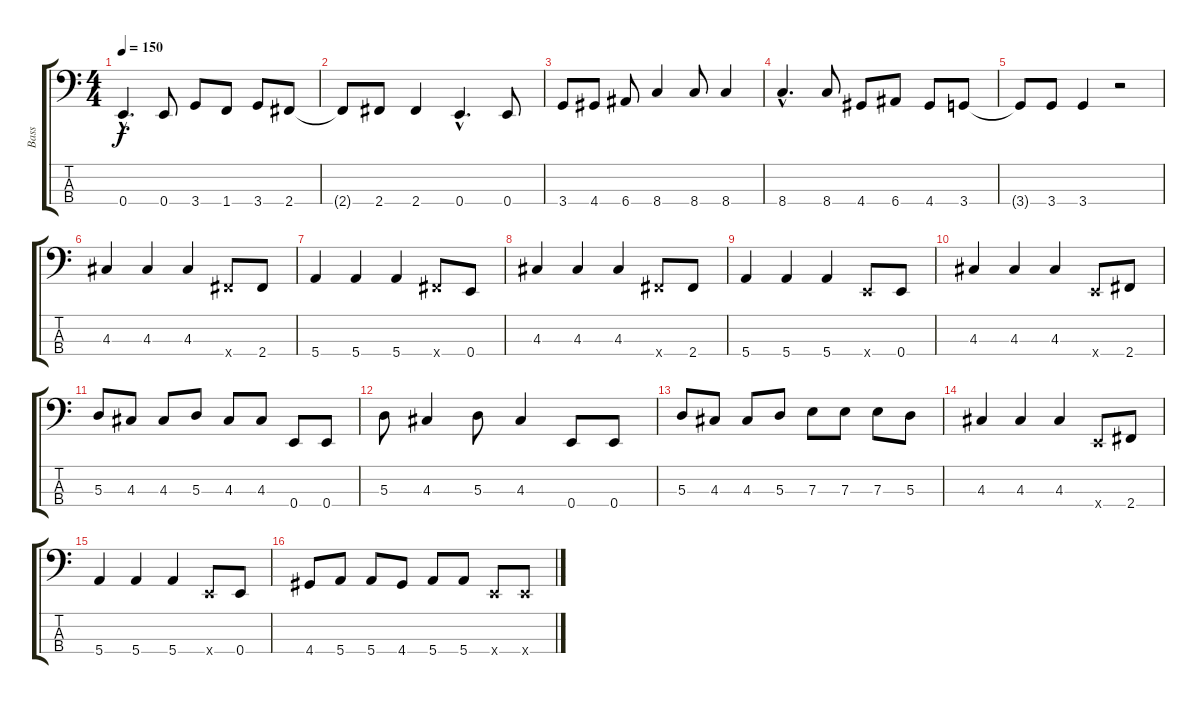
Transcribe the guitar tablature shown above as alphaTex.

\track ("Bass" "Bass") {instrument slapbass1}
\staff {score tabs}
\tuning (G2 D2 A1 E1) {hide}
\ts (4 4)
\tempo 150
\clef f4
\ks c
0.4{hac}.4{d dy f} 0.4.8 3.4.8 1.4.8 3.4.8 2.4.8 |
2.4{t}.8 2.4.8 2.4.4 0.4{hac}.4{d} 0.4.8 |
3.4.8 4.4.8 6.4.8 8.4.4 8.4.8 8.4.4 |
8.4{hac}.4{d} 8.4.8 4.4.8 6.4.8 4.4.8 3.4.8 |
3.4{t}.8 3.4.8 3.4.4 r.2 |
4.3.4 4.3.4 4.3.4 2.4{x}.8 2.4.8 |
5.4.4 5.4.4 5.4.4 2.4{x}.8 0.4.8 |
4.3.4 4.3.4 4.3.4 2.4{x}.8 2.4.8 |
5.4.4 5.4.4 5.4.4 0.4{x}.8 0.4.8 |
4.3.4 4.3.4 4.3.4 0.4{x}.8 2.4.8 |
5.3.8 4.3.8 4.3.8 5.3.8 4.3.8 4.3.8 0.4.8 0.4.8 |
5.3.8 4.3.4 5.3.8 4.3.4 0.4.8 0.4.8 |
5.3.8 4.3.8 4.3.8 5.3.8 7.3.8 7.3.8 7.3.8 5.3.8 |
4.3.4 4.3.4 4.3.4 0.4{x}.8 2.4.8 |
5.4.4 5.4.4 5.4.4 0.4{x}.8 0.4.8 |
4.4.8 5.4.8 5.4.8 4.4.8 5.4.8 5.4.8 0.4{x}.8 0.4{x}.8
